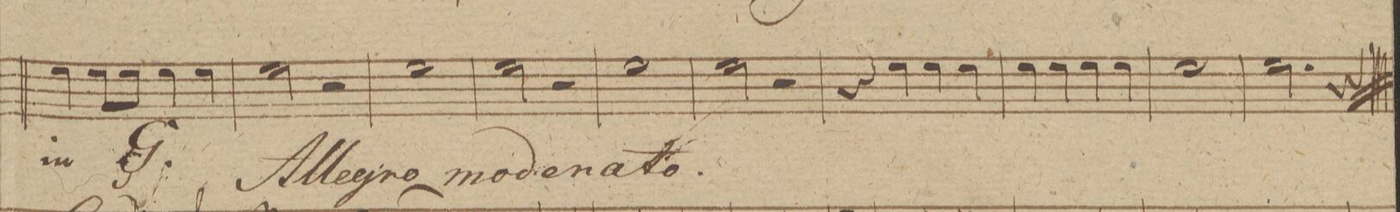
**kern	**dynam
*I"Corno 1mo in A.	*
*clefG2	*
*k[f#]	*
*met(c)	*
*M4/4	*
4b\	.
8b\L	.
8b\J	.
4b\	.
4b\	.
=302	=302
2b\	.
2r	.
=303	=303
1b\	.
=304	=304
2b\	.
2r	.
=305	=305
1b\	.
=306	=306
2b\	.
2r	.
=307	=307
4r	.
4b\	.
4b\	.
4b\	.
=308	=308
4b\	.
4b\	.
4b\	.
4b\	.
=309	=309
1b\	.
=310	=310
2.b\	.
4r	.
==	==
*-	*-
